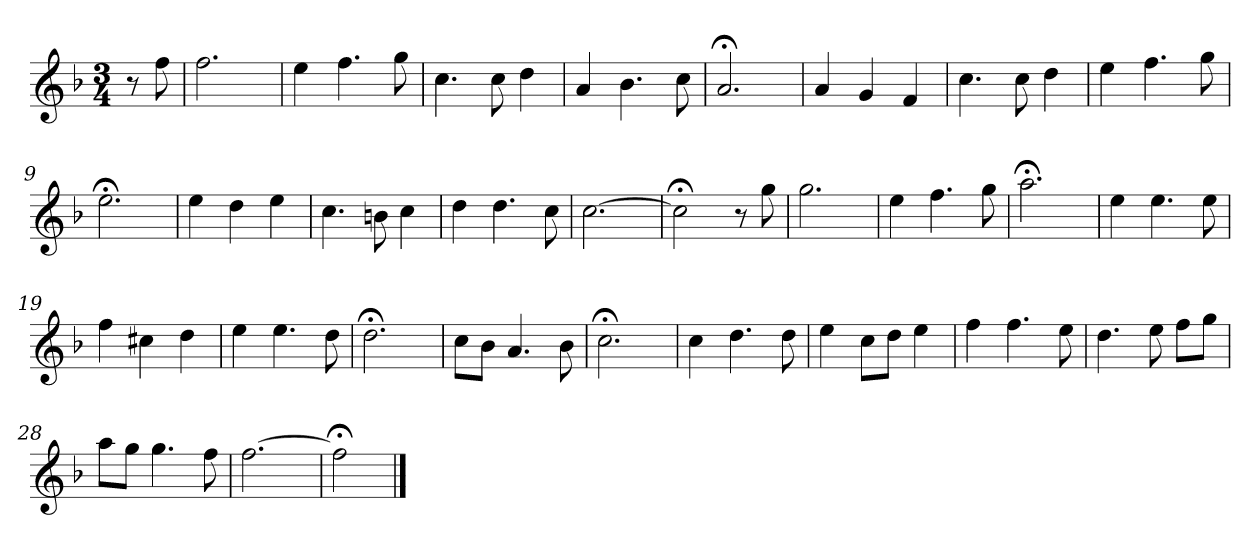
**kern
*part1
*staff1
*k[b-]
*F:
*M3/4
*MM120
=
8r
8ff
=1
2.ff
=2
4ee
4.ff
8gg
=3
4.cc
8cc
4dd
=4
4a
4.b-
8cc
=5
2.a;<
=6
4a
4g
4f
=7
4.cc
8cc
4dd
=8
4ee
4.ff
8gg
=9
2.ee;<
=10
4ee
4dd
4ee
=11
4.cc
8bn
4cc
=12
4dd
4.dd
8cc
=13
[2.cc
=14
2cc;<]
8r
8gg
=15
2.gg
=16
4ee
4.ff
8gg
=17
2.aa;<
=18
4ee
4.ee
8ee
=19
4ff
4cc#X
4dd
=20
4ee
4.ee
8dd
=21
2.dd;<
=22
8ccL
8b-J
4.a
8b-
=23
2.cc;<
=24
4cc
4.dd
8dd
=25
4ee
8ccL
8ddJ
4ee
=26
4ff
4.ff
8ee
=27
4.dd
8ee
8ffL
8ggJ
=28
8aaL
8ggJ
4.gg
8ff
=29
[2.ff
=30
2ff;<]
==
*-
